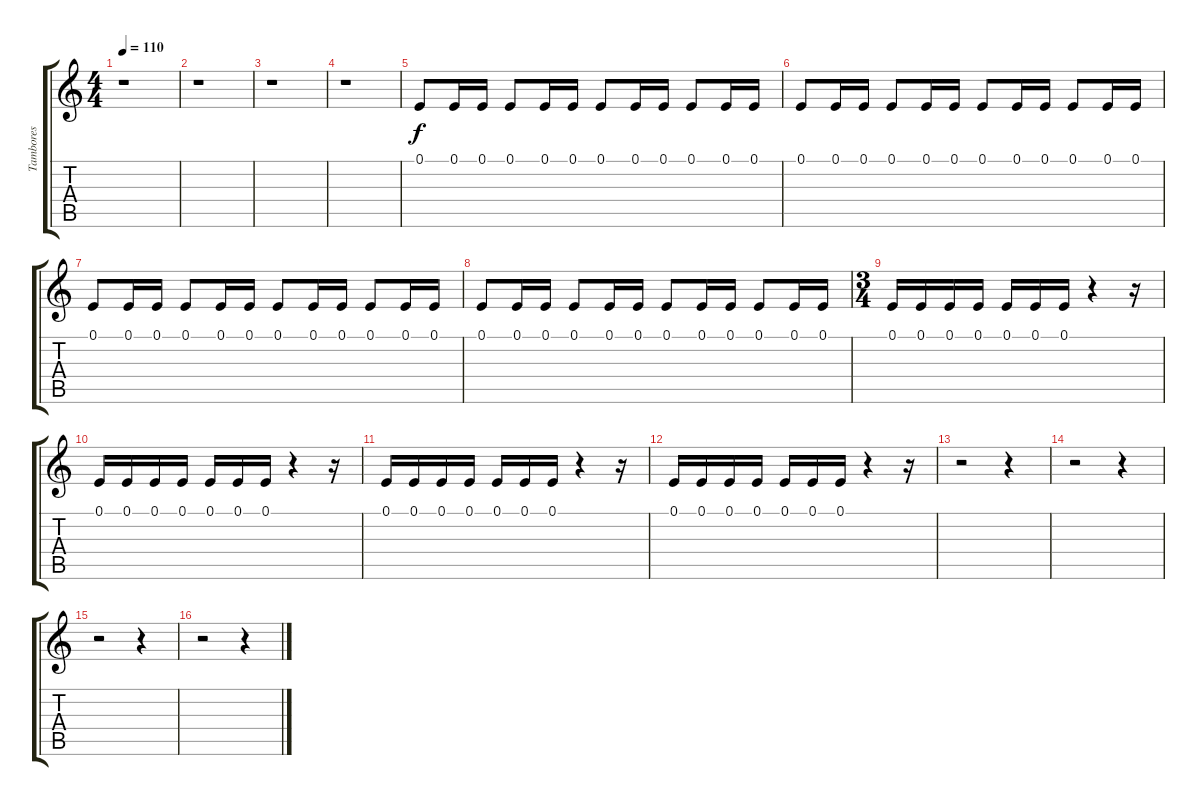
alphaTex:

\track ("Tambores" "Tambores") {instrument taikodrum}
\staff {score tabs}
\tuning (E4 B3 G3 D3 A2 E2) {hide}
\ts (4 4)
\tempo 110
\clef g2
\ks c
r.1{dy f instrument taikodrum} |
r.1 |
r.1 |
r.1 |
0.1.8 0.1.16 0.1.16 0.1.8 0.1.16 0.1.16 0.1.8 0.1.16 0.1.16 0.1.8 0.1.16 0.1.16 |
0.1.8 0.1.16 0.1.16 0.1.8 0.1.16 0.1.16 0.1.8 0.1.16 0.1.16 0.1.8 0.1.16 0.1.16 |
0.1.8 0.1.16 0.1.16 0.1.8 0.1.16 0.1.16 0.1.8 0.1.16 0.1.16 0.1.8 0.1.16 0.1.16 |
0.1.8 0.1.16 0.1.16 0.1.8 0.1.16 0.1.16 0.1.8 0.1.16 0.1.16 0.1.8 0.1.16 0.1.16 |
\ts (3 4)
0.1.16 0.1.16 0.1.16 0.1.16 0.1.16 0.1.16 0.1.16 r.4 r.16 |
0.1.16 0.1.16 0.1.16 0.1.16 0.1.16 0.1.16 0.1.16 r.4 r.16 |
0.1.16 0.1.16 0.1.16 0.1.16 0.1.16 0.1.16 0.1.16 r.4 r.16 |
0.1.16 0.1.16 0.1.16 0.1.16 0.1.16 0.1.16 0.1.16 r.4 r.16 |
r.2 r.4 |
r.2 r.4 |
r.2 r.4 |
r.2 r.4
